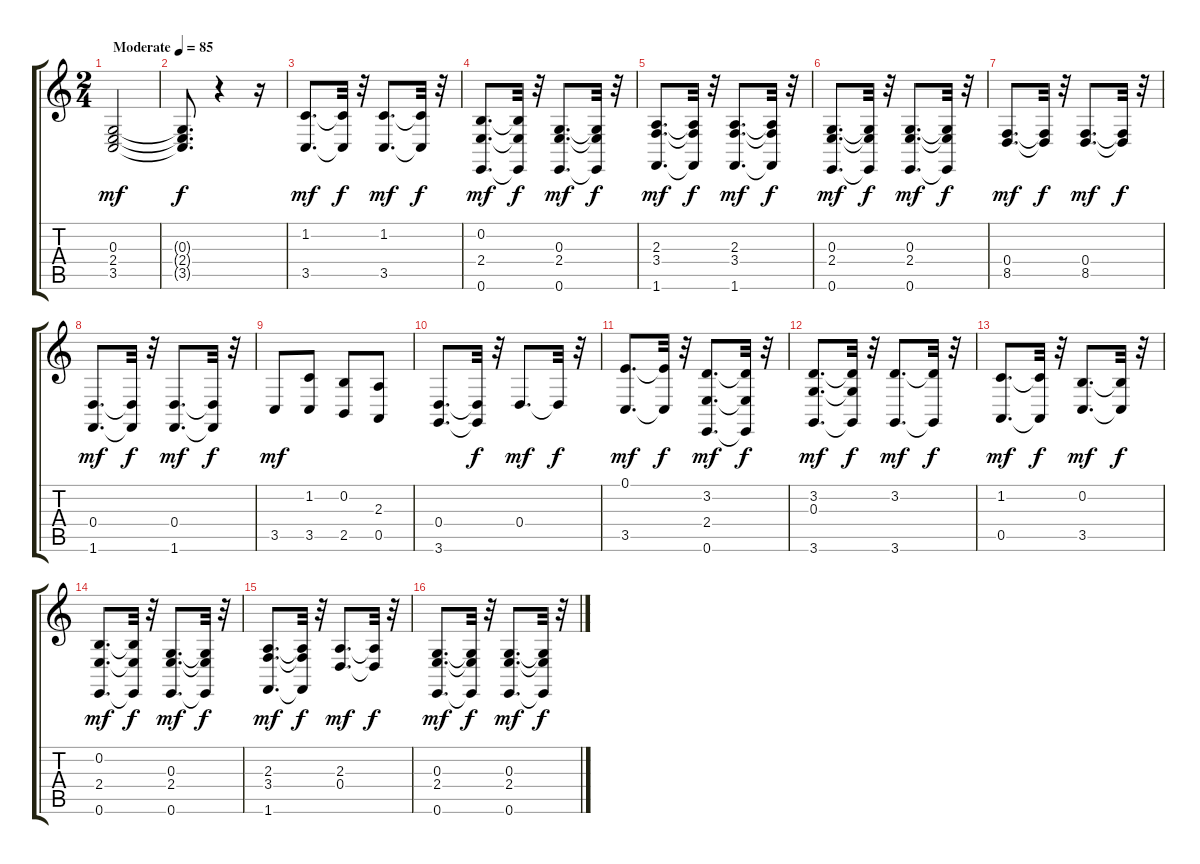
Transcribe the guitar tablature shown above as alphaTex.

\track "" {instrument trombone}
\staff {score tabs}
\tuning (E4 B3 G3 D3 A2 E2) {hide}
\ts (2 4)
\tempo (85 "Moderate")
\clef g2
\ks c
(0.3 2.4 3.5).2{dy mf instrument trombone} |
(0.3{t} 2.4{t} 3.5{t}).8{d dy f} r.4 r.16 |
(1.2 3.5).8{d dy mf} (1.2{t} 3.5{t}).32{dy f} r.32 (1.2 3.5).8{d dy mf} (1.2{t} 3.5{t}).32{dy f} r.32 |
(0.2 2.4 0.6).8{d dy mf} (0.2{t} 2.4{t} 0.6{t}).32{dy f} r.32 (0.3 2.4 0.6).8{d dy mf} (0.3{t} 2.4{t} 0.6{t}).32{dy f} r.32 |
(2.3 3.4 1.6).8{d dy mf} (2.3{t} 3.4{t} 1.6{t}).32{dy f} r.32 (2.3 3.4 1.6).8{d dy mf} (2.3{t} 3.4{t} 1.6{t}).32{dy f} r.32 |
(0.3 2.4 0.6).8{d dy mf} (0.3{t} 2.4{t} 0.6{t}).32{dy f} r.32 (0.3 2.4 0.6).8{d dy mf} (0.3{t} 2.4{t} 0.6{t}).32{dy f} r.32 |
(0.4 8.5).8{d dy mf} (0.4{t} 8.5{t}).32{dy f} r.32 (0.4 8.5).8{d dy mf} (0.4{t} 8.5{t}).32{dy f} r.32 |
(0.4 1.6).8{d dy mf} (0.4{t} 1.6{t}).32{dy f} r.32 (0.4 1.6).8{d dy mf} (0.4{t} 1.6{t}).32{dy f} r.32 |
3.5.8{dy mf} (1.2 3.5).8 (0.2 2.5).8 (2.3 0.5).8 |
(0.4 3.6).8{d} (0.4{t} 3.6{t}).32{dy f} r.32 0.4.8{d dy mf} 0.4{t}.32{dy f} r.32 |
(0.1 3.5).8{d dy mf} (0.1{t} 3.5{t}).32{dy f} r.32 (3.2 2.4 0.6).8{d dy mf} (3.2{t} 2.4{t} 0.6{t}).32{dy f} r.32 |
(3.2 0.3 3.6).8{d dy mf} (3.2{t} 0.3{t} 3.6{t}).32{dy f} r.32 (3.2 3.6).8{d dy mf} (3.2{t} 3.6{t}).32{dy f} r.32 |
(1.2 0.5).8{d dy mf} (1.2{t} 0.5{t}).32{dy f} r.32 (0.2 3.5).8{d dy mf} (0.2{t} 3.5{t}).32{dy f} r.32 |
(0.2 2.4 0.6).8{d dy mf} (0.2{t} 2.4{t} 0.6{t}).32{dy f} r.32 (0.3 2.4 0.6).8{d dy mf} (0.3{t} 2.4{t} 0.6{t}).32{dy f} r.32 |
(2.3 3.4 1.6).8{d dy mf} (2.3{t} 3.4{t} 1.6{t}).32{dy f} r.32 (2.3 0.4).8{d dy mf} (2.3{t} 0.4{t}).32{dy f} r.32 |
(0.3 2.4 0.6).8{d dy mf} (0.3{t} 2.4{t} 0.6{t}).32{dy f} r.32 (0.3 2.4 0.6).8{d dy mf} (0.3{t} 2.4{t} 0.6{t}).32{dy f} r.32
